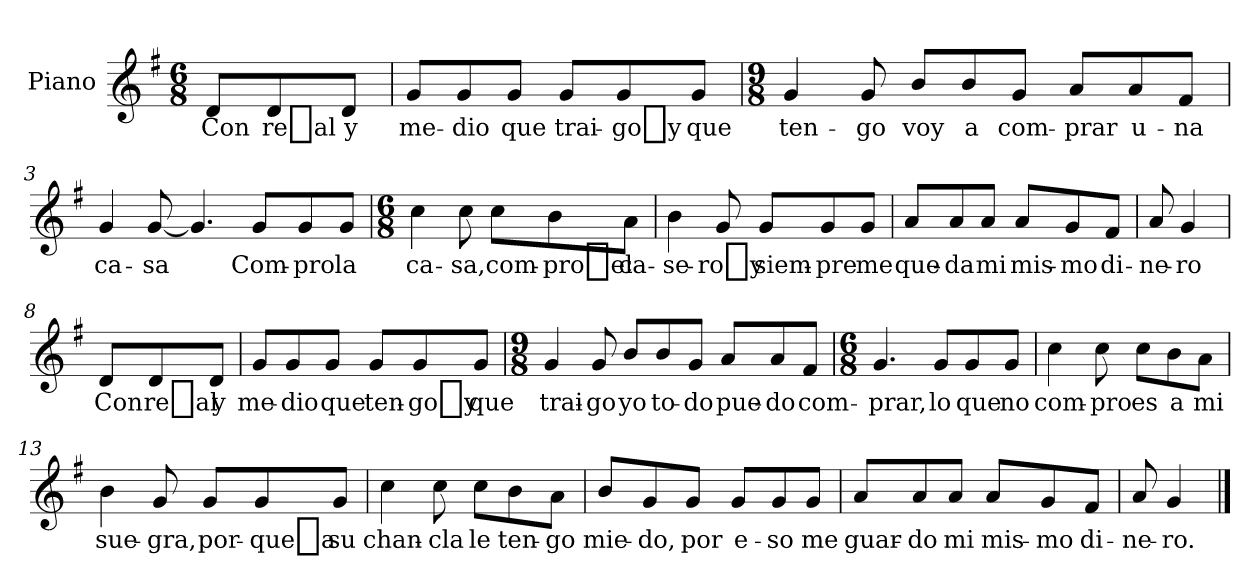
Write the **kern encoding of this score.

**kern	**text
*part1	*part1
*staff1	*staff1
*I"Piano	*
*I'Pno	*
*clefG2	*
*k[f#]	*
*G:	*
*M6/8	*
=	=
8d/L	Con
*MM135	*
8d/	re_al
8d/J	y
=1	=1
8g/L	me-
8g/	-dio
8g/J	que
8g/L	trai-
8g/	-go_y
8g/J	que
=2	=2
*M9/8	*
4g/	ten-
8g/	-go
8b/L	voy
8b/	a
8g/J	com-
8a/L	-prar
8a/	u-
8f#/J	-na
=3	=3
4g/	ca-
[8g/	-sa
4.g/]	.
8g/L	Com-
8g/	-pro
8g/J	la
!!LO:LB:g=z
=4	=4
*M6/8	*
4cc\	ca-
8cc\	-sa,
8cc\L	com-
8b\	-pro_el
8a\J	ca-
=5	=5
4b\	-se-
8g/	-ro_y
8g/L	siem-
8g/	-pre
8g/J	me
=6	=6
8a/L	que-
8a/	-da
8a/J	mi
8a/L	mis-
8g/	-mo
8f#/J	di-
=7	=7
8a/	-ne-
4g/	-ro
=8	=8
8d/L	Con
8d/	re_al
8d/J	y
!!LO:LB:g=z
=9	=9
8g/L	me-
8g/	-dio
8g/J	que
8g/L	ten-
8g/	-go_y
8g/J	que
=10	=10
*M9/8	*
4g/	trai-
8g/	-go
8b/L	yo
8b/	to-
8g/J	-do
8a/L	pue-
8a/	-do
8f#/J	com-
=11	=11
*M6/8	*
4.g/	-prar,
8g/L	lo
8g/	que
8g/J	no
=12	=12
4cc\	com-
8cc\	-pro
8cc\L	es
8b\	a
8a\J	mi
!!LO:LB:g=z
=13	=13
4b\	sue-
8g/	-gra,
8g/L	por-
8g/	-que_a
8g/J	su
=14	=14
4cc\	chan-
8cc\	-cla
8cc\L	le
8b\	ten-
8a\J	-go
=15	=15
8b/L	mie-
8g/	-do,
8g/J	por
8g/L	e-
8g/	-so
8g/J	me
=16	=16
8a/L	guar-
8a/	-do
8a/J	mi
8a/L	mis-
8g/	-mo
8f#/J	di-
=17	=17
8a/	-ne-
4g/	-ro.
==	==
*-	*-
